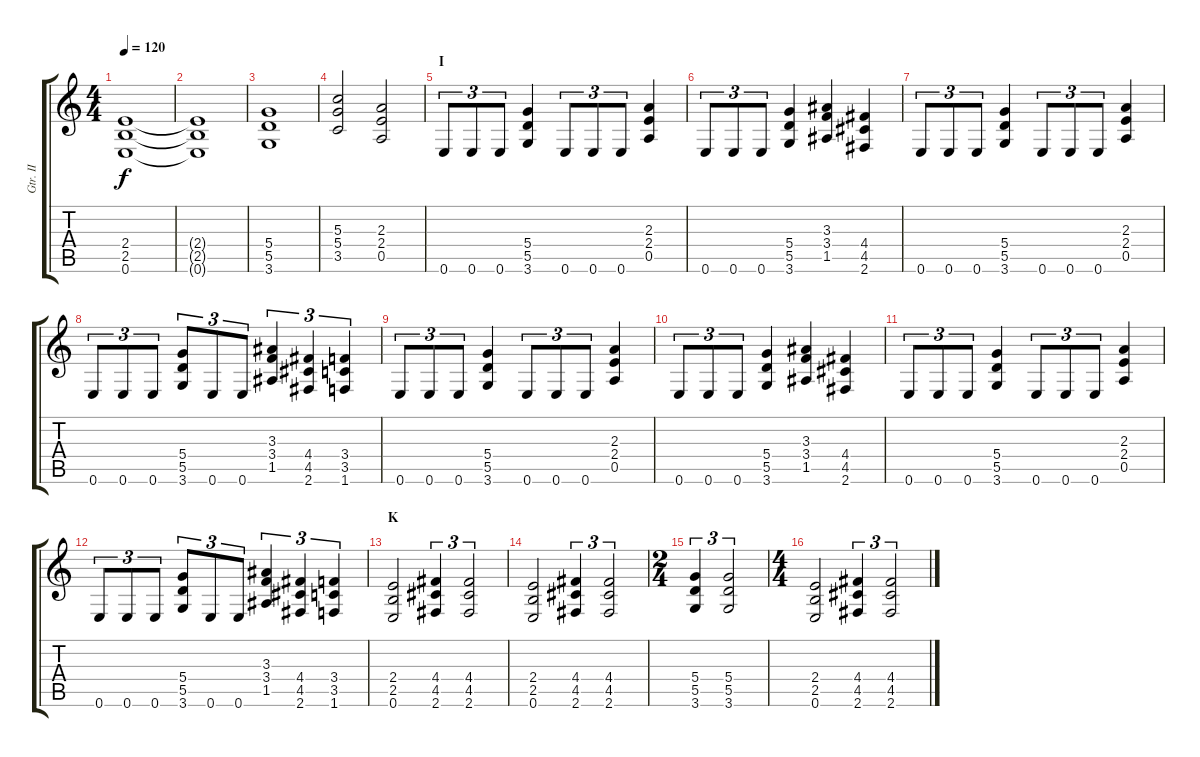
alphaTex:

\track ("Gtr. II" "Gtr. II") {instrument distortionguitar}
\staff {score tabs}
\tuning (E4 B3 G3 D3 A2 E2) {hide}
\ts (4 4)
\tempo 120
\clef g2
\ks c
(2.4 2.5 0.6).1{dy f} |
(2.4{t} 2.5{t} 0.6{t}).1 |
(5.4 5.5 3.6).1 |
(5.3 5.4 3.5).2 (2.3 2.4 0.5).2 |
\section ("" "I")
0.6.8{tu (3 2)} 0.6.8{tu (3 2)} 0.6.8{tu (3 2)} (5.4 5.5 3.6).4 0.6.8{tu (3 2)} 0.6.8{tu (3 2)} 0.6.8{tu (3 2)} (2.3 2.4 0.5).4 |
0.6.8{tu (3 2)} 0.6.8{tu (3 2)} 0.6.8{tu (3 2)} (5.4 5.5 3.6).4 (3.3 3.4 1.5).4 (4.4 4.5 2.6).4 |
0.6.8{tu (3 2)} 0.6.8{tu (3 2)} 0.6.8{tu (3 2)} (5.4 5.5 3.6).4 0.6.8{tu (3 2)} 0.6.8{tu (3 2)} 0.6.8{tu (3 2)} (2.3 2.4 0.5).4 |
0.6.8{tu (3 2)} 0.6.8{tu (3 2)} 0.6.8{tu (3 2)} (5.4 5.5 3.6).8{tu (3 2)} 0.6.8{tu (3 2)} 0.6.8{tu (3 2)} (3.3 3.4 1.5).4{tu (3 2)} (4.4 4.5 2.6).4{tu (3 2)} (3.4 3.5 1.6).4{tu (3 2)} |
0.6.8{tu (3 2)} 0.6.8{tu (3 2)} 0.6.8{tu (3 2)} (5.4 5.5 3.6).4 0.6.8{tu (3 2)} 0.6.8{tu (3 2)} 0.6.8{tu (3 2)} (2.3 2.4 0.5).4 |
0.6.8{tu (3 2)} 0.6.8{tu (3 2)} 0.6.8{tu (3 2)} (5.4 5.5 3.6).4 (3.3 3.4 1.5).4 (4.4 4.5 2.6).4 |
0.6.8{tu (3 2)} 0.6.8{tu (3 2)} 0.6.8{tu (3 2)} (5.4 5.5 3.6).4 0.6.8{tu (3 2)} 0.6.8{tu (3 2)} 0.6.8{tu (3 2)} (2.3 2.4 0.5).4 |
0.6.8{tu (3 2)} 0.6.8{tu (3 2)} 0.6.8{tu (3 2)} (5.4 5.5 3.6).8{tu (3 2)} 0.6.8{tu (3 2)} 0.6.8{tu (3 2)} (3.3 3.4 1.5).4{tu (3 2)} (4.4 4.5 2.6).4{tu (3 2)} (3.4 3.5 1.6).4{tu (3 2)} |
\section ("" "K")
(2.4 2.5 0.6).2 (4.4 4.5 2.6).4{tu (3 2)} (4.4 4.5 2.6).2{tu (3 2)} |
(2.4 2.5 0.6).2 (4.4 4.5 2.6).4{tu (3 2)} (4.4 4.5 2.6).2{tu (3 2)} |
\ts (2 4)
(5.4 5.5 3.6).4{tu (3 2)} (5.4 5.5 3.6).2{tu (3 2)} |
\ts (4 4)
(2.4 2.5 0.6).2 (4.4 4.5 2.6).4{tu (3 2)} (4.4 4.5 2.6).2{tu (3 2)}
